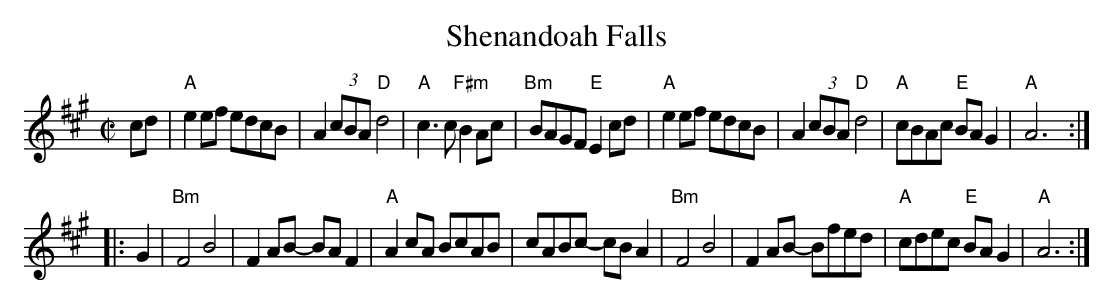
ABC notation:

X:1
T:Shenandoah Falls
M:C|
L:1/8
K:A
   cd |\
"A"e2ef edcB | A2 (3cBA "D"d4 | "A"c3c "F#m"B2Ac | "Bm"BAGF "E"E2cd |\
"A"e2ef edcB | A2 (3cBA "D"d4 | "A"cBAc  "E"BAG2 | "A" A6 :|
|: G2 |\
"Bm"F4B4 | F2AB- BAF2 | "A"A2cA    BcAB | cABc- cBA2 |\
"Bm"F4B4 | F2AB- Bfed | "A"cdec "E"BAG2 | "A"A6 :|
